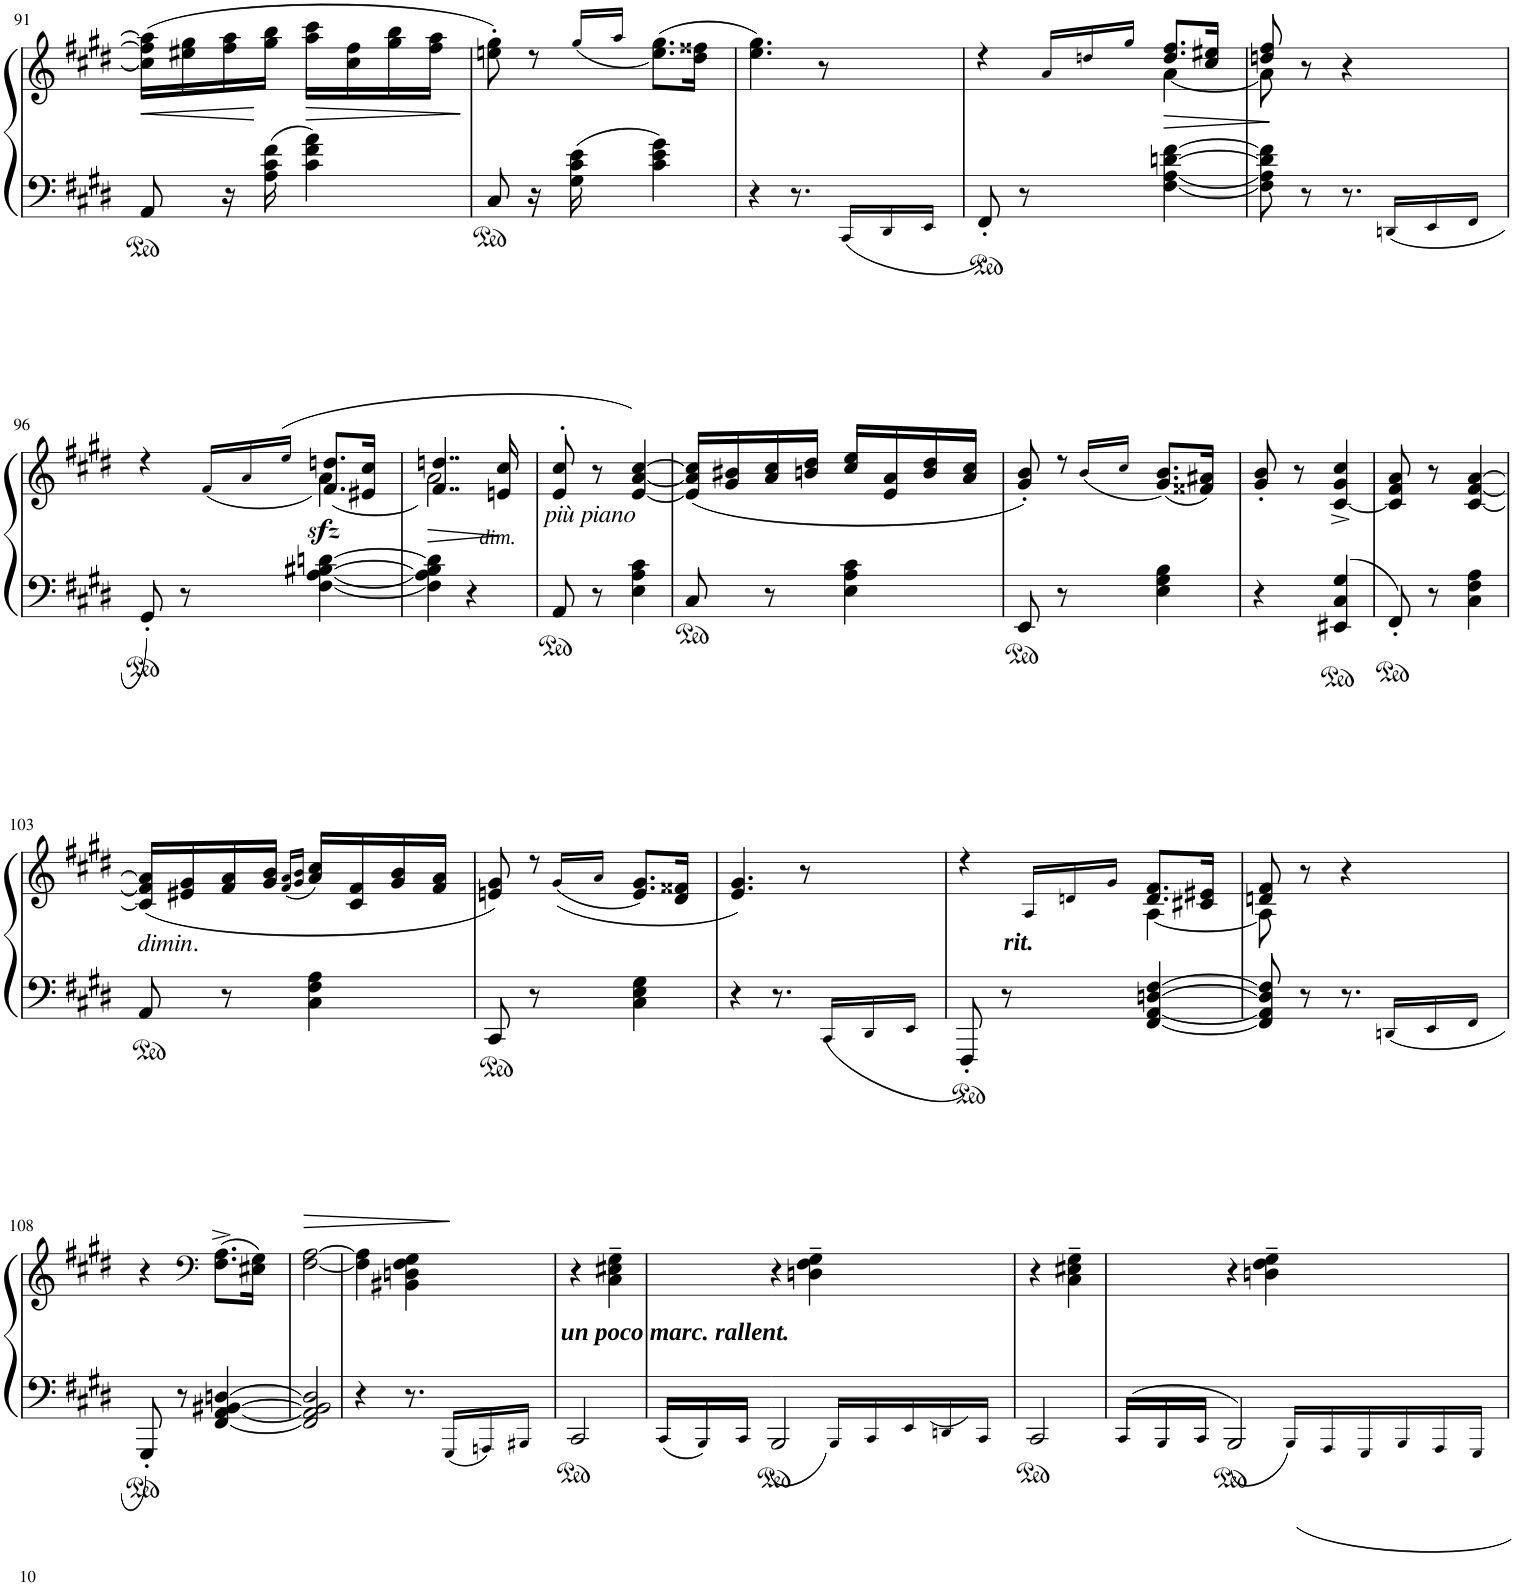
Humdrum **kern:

**kern	**kern	**dynam
*part1	*part1	*part1
*staff2	*staff1	*staff1/2
*I"Piano	*	*
*I'Pno	*	*
!!LO:PB:g=z
*clefF4	*clefG2	*
*k[f#c#g#d#]	*k[f#c#g#d#]	*
*M2/4	*M2/4	*
=91	=91	=91
*^	*	*
!	!	!	!LO:HP:b
8ryy	8AA/	(16cc#\] 16ff#\] 16aa\]LL	<
.	.	16ee#X\ 16gg#\	.
16r	16ryy	16ff#\ 16aa\	.
16ryy	16A\ 16c#\ 16f#\	16gg#\ 16bb\JJ	[
!	!	!	!LO:HP:b
4ryy	4c#\ 4f#\ 4a\	16aa\ 16ccc#\LL	>
.	.	16cc#\ 16ff#\	.
.	.	16gg#\ 16bb\	.
.	.	16ff#\ 16aa\JJ	.
*v	*v	*	*
.	.	]
=92	=92	=92
*^	*^	*
8ryy	8C#/	8een\'> 8gg#\'>)	8ryy	.
*	*	*	*Xtuplet	*
16r	16ryy	8r	24.ryy	.
16ryy	16G#\ 16c#\ 16e\	.	(>48.gg#!/LL	.
.	.	.	48.aa!/JJ	.
4ryy	4c#\ 4e\ 4g#\)	((>8.ee\ 8.gg#\L	4ryy	.
.	.	16dd#\ 16ff##X\Jk	.	.
*v	*v	*	*	*
*	*v	*v	*
=93	=93	=93
4r	4.ee\ 4.gg#\)	.
8.r	.	.
.	8r	.
*Xtuplet	*	*
48CC#!/LL	.	.
48DD#!/	.	.
48EE!/JJ	.	.
=94	=94	=94
*	*^	*
8FF#'/	4r	8.ryy	.
8r	.	.	.
.	.	48a!/LL	.
.	.	48ddn!/	.
.	.	48gg#!/JJ	.
!	!	!	!LO:HP:b
[<4F#\ [<4A\ [4dn\ [4f#\	8.dd/ 8.ff#/L	[4a\	>
.	16cc#/ 16ee#X/Jk	.	.
*	*v	*v	*
.	.	]
=95	=95	=95
*	*^	*
8F#\] 8A\] 8d\] 8f#\]	8ddn/ 8ff#/	8a\]	.
8r	8r	4.ryy	.
8.r	4r	.	.
48DDn!/LL	.	.	.
48EE!/	.	.	.
48FF#!/JJ	.	.	.
!!LO:LB:g=z	!!
=96	=96	=96	=96
8GG#'/	4r	8.ryy	.
8r	.	.	.
.	.	(<(>48f#!/LL	.
.	.	48a!/	.
.	.	48ee!/JJ	.
!	!	!	!LO:DY:b
[<4F#\ [<4A\ [4B#X\ [4dn\	8.f#/ 8.ddn/L	[4a\)	sfz
.	16e#X/ 16cc#/Jk	.	.
=97	=97	=97	=97
!	!	!	!LO:HP:b
4F#\] 4A\] 4B#\] 4d\]	4..f#/ 4..ddn/	2a\]	>
4r	.	.	.
!	!	!	!LO:DY:b
.	16en/ 16cc#/	.	other-dynamics
*	*v	*v	*
.	.	]
=98	=98	=98
!	!LO:TX:b:i:t=più piano	!
8AA/	8e/'> 8cc#/'>)	.
8r	8r	.
4E\ 4A\ 4c#\	[4e/ [4a/ [>4cc#/	.
=99	=99	=99
8C#/	(16e/] 16a/] 16cc#/]LL	.
.	16g#/ 16b#X/	.
8r	16a/ 16cc#/	.
.	16bn/ 16dd#/JJ	.
4E\ 4A\ 4c#\	16cc#/ 16ee/LL	.
.	16e/ 16a/	.
.	16b/ 16dd#/	.
.	16a/ 16cc#/JJ	.
=100	=100	=100
*	*^	*
8EE/	8g#/'< 8b/'<)	8ryy	.
8r	8r	24.ryy	.
.	.	(>48.b!/LL	.
.	.	48.cc#!/JJ	.
4E\ 4G#\ 4B\	((<8.g#/ 8.b/L	4ryy	.
.	16f##X/ 16a#X/Jk)	.	.
*	*v	*v	*
=101	=101	=101
4r	8g#/' 8b/'	.
.	8r	.
4EE#X/ 4C#/ 4G#/	[4c#/^ 4g#/^ 4cc#/^	.
=102	=102	=102
8FF#'/)	8c#/] 8f#/ 8a/	.
8r	8r	.
4C#\ 4F#\ 4A\	[4c#/ [4f#/ [>4a/	.
!!LO:LB:g=z
=103	=103	=103
!	!LO:TX:b:i:t=dimin	!
!	!LO:TX:b:t=.	!
8AA/	(16c#/] 16f#/] 16a/]LL	.
.	16e#X/ 16g#/	.
8r	16f#/ 16a/	.
.	16g#/ 16b/JJ	.
.	(16qf#/ 16qa/LL	.
.	16qg#/ 16qb/JJ	.
4C#\ 4F#\ 4A\	16a/ 16cc#/LL)	.
.	16c#/ 16f#/	.
.	16g#/ 16b/	.
.	16f#/ 16a/JJ	.
=104	=104	=104
*	*^	*
8CC#/	8en/ 8g#/)	8ryy	.
8r	8r	24.ryy	.
.	.	(<48.g#!/LL	.
.	.	48.a!/JJ	.
4C#\ 4E\ 4G#\	(8.e/ 8.g#/L	4ryy	.
.	16d#/ 16f##X/Jk	.	.
*	*v	*v	*
=105	=105	=105
4r	4.e/ 4.g#/)	.
8.r	.	.
.	8r	.
48CC#!/LL	.	.
48DD#!/	.	.
48EE!/JJ	.	.
=106	=106	=106
*	*^	*
!	!LO:TX:b:Bi:t=rit.	!	!
8FFF#'/	4r	8.ryy	.
8r	.	.	.
.	.	48A!/LL	.
.	.	48dn!/	.
.	.	48g#!/JJ	.
[4FF#/ [4AA/ [>4Dn/ [>4F#/	8.d/ 8.f#/L	[4A\	.
.	16c#X/ 16e#X/Jk	.	.
=107	=107	=107	=107
8FF#/] 8AA/] 8D/] 8F#/]	8dn/ 8f#/	8A\]	.
8r	8r	4.ryy	.
8.r	4r	.	.
48DDn!/LL	.	.	.
48EE!/	.	.	.
48FF#!/JJ	.	.	.
*	*v	*v	*
!!LO:LB:g=z
=108	=108	=108
8GGG#'/	4r	.
8r	.	.
*	*clefF4	*
[4FF#/ [4AA/ [>4BB#X/ [>4Dn/	(8.F#\^ 8.A\^L	.
.	16E#X\ 16G#\Jk)	.
=109	=109	=109
!	!	!LO:HP:b
2FF#/] 2AA/] 2BB#/] 2D/]	[<2F#\ [2A\	>
.	.	]
=110	=110	=110
4r	4F#\] 4A\]	.
8.r	4BB#X\ 4Dn\ 4F#\ 4G#\	.
48GGG#!/LL	.	.
48AAAn!/	.	.
48BBB#X!/JJ	.	.
=111	=111	=111
!	!LO:TX:b:Bi:t=un poco marc. rallent.	!
2CC#/	4r	.
.	4C#\~ 4E#X\~ 4G#\~	.
=111X12	=111X12	=111X12
6CC#!/LL	2ryy	.
6BBB!/	.	.
6CC#!/JJ	.	.
=112-	=112-	=112-
*^	*	*
2BBB/	4.ryy	4r	.
.	.	4Dn\~ 4F#\~ 4G#\~	.
.	40BBB!/LL	.	.
.	40CC#!/	.	.
.	40EE!/	.	.
.	40DDn!/	.	.
.	40CC#!/JJ	.	.
*v	*v	*	*
=113	=113	=113
2CC#/	4r	.
.	4C#\~ 4E#X\~ 4G#\~	.
=113X13	=113X13	=113X13
6CC#!/LL	2ryy	.
6BBB!/	.	.
6CC#!/JJ	.	.
=114-	=114-	=114-
*^	*	*
2BBB/	4.ryy	4r	.
.	.	4Dn\~ 4F#\~ 4G#\~	.
.	48BBB!/LL	.	.
.	48AAA!/	.	.
.	48GGG#!/	.	.
.	48BBB!/	.	.
.	48AAA!/	.	.
.	48GGG#!/JJ	.	.
*v	*v	*	*
=	=	=
*-	*-	*-
